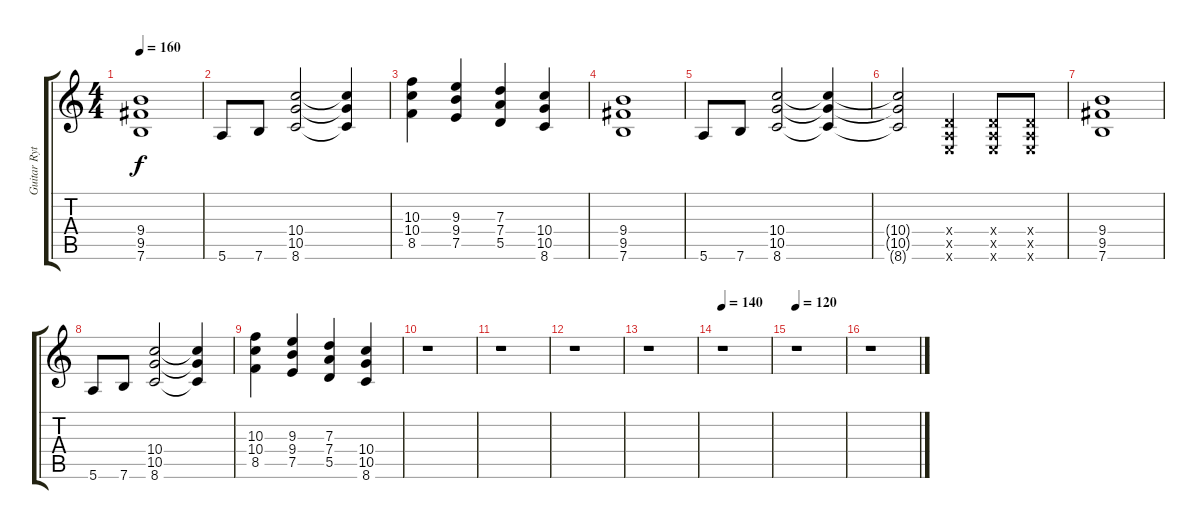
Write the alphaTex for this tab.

\track ("Guitar Rythm" "Guitar Ryt") {instrument distortionguitar}
\staff {score tabs}
\tuning (E4 B3 G3 D3 A2 E2) {hide}
\ts (4 4)
\tempo 160
\clef g2
\ks c
(9.4 9.5 7.6).1{dy f} |
5.6.8 7.6.8 (10.4 10.5 8.6).2 (10.4{t} 10.5{t} 8.6{t}).4 |
(10.3 10.4 8.5).4 (9.3 9.4 7.5).4 (7.3 7.4 5.5).4 (10.4 10.5 8.6).4 |
(9.4 9.5 7.6).1 |
5.6.8 7.6.8 (10.4 10.5 8.6).2 (10.4{t} 10.5{t} 8.6{t}).4 |
(10.4{t} 10.5{t} 8.6{t}).2 (0.4{x} 0.5{x} 0.6{x}).4 (0.4{x} 0.5{x} 0.6{x}).8 (0.4{x} 0.5{x} 0.6{x}).8 |
(9.4 9.5 7.6).1 |
5.6.8 7.6.8 (10.4 10.5 8.6).2 (10.4{t} 10.5{t} 8.6{t}).4 |
(10.3 10.4 8.5).4 (9.3 9.4 7.5).4 (7.3 7.4 5.5).4 (10.4 10.5 8.6).4 |
r.1 |
r.1 |
r.1 |
r.1 |
\tempo 140
r.1 |
\tempo 120
r.1 |
r.1
